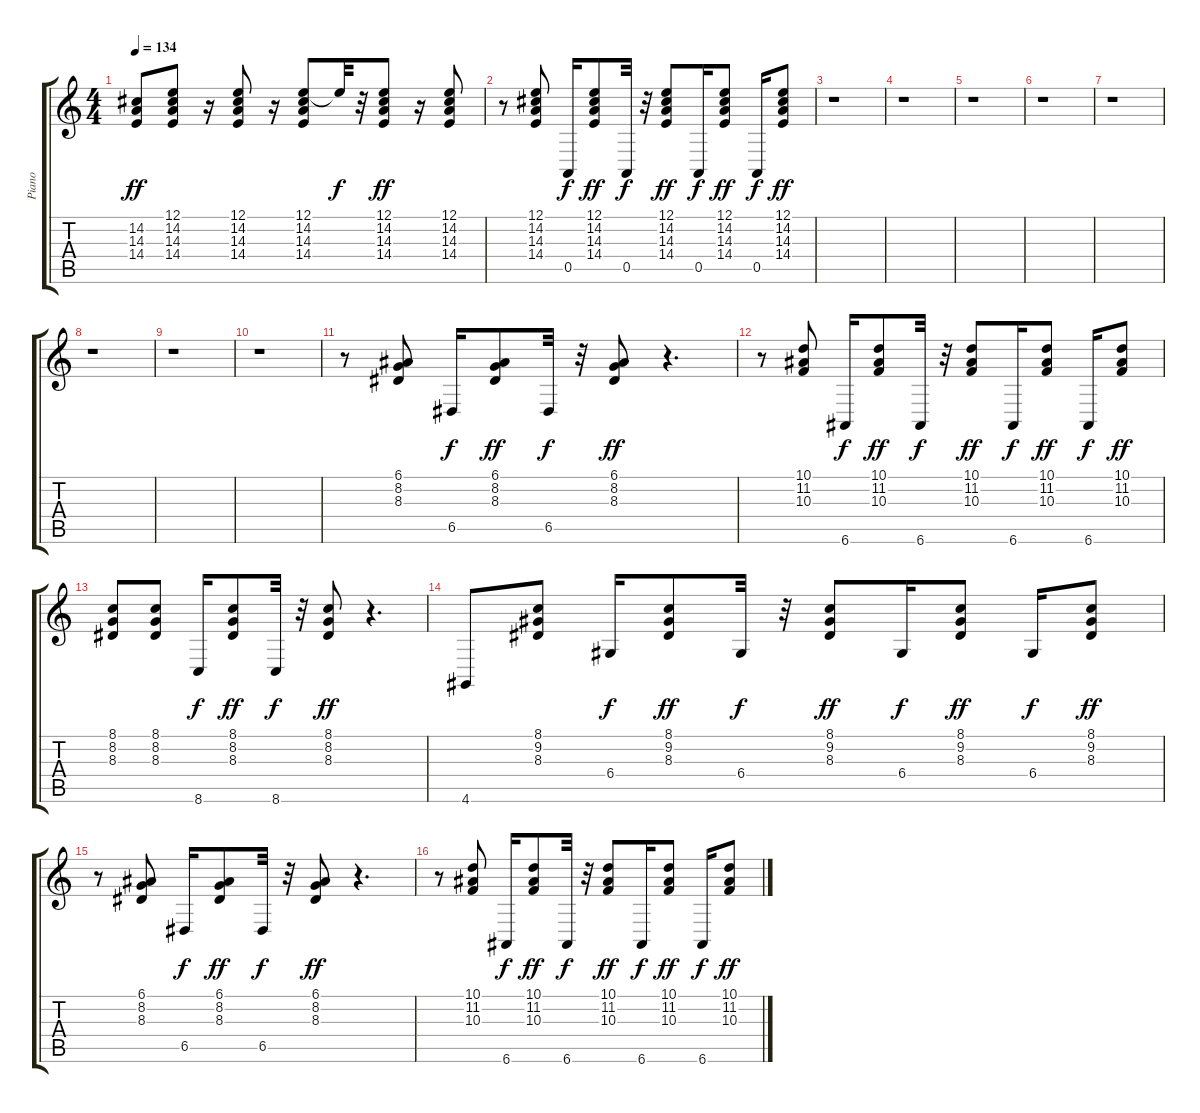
\track ("Piano" "Piano") {instrument brightacousticpiano}
\staff {score tabs}
\tuning (E4 B3 G3 D3 A2 E2) {hide}
\ts (4 4)
\tempo 134
\clef g2
\ks c
(14.2 14.3 14.4).8{dy ff} (12.1 14.2 14.3 14.4).8 r.16 (12.1 14.2 14.3 14.4).8 r.16 (12.1 14.2 14.3 14.4).8 12.1{t}.32{dy f} r.32 (12.1 14.2 14.3 14.4).8{dy ff} r.16 (12.1 14.2 14.3 14.4).8 |
r.8 (12.1 14.2 14.3 14.4).8 0.5.16{dy f} (12.1 14.2 14.3 14.4).8{dy ff} 0.5.32{dy f} r.32 (12.1 14.2 14.3 14.4).8{dy ff} 0.5.16{dy f} (12.1 14.2 14.3 14.4).8{dy ff} 0.5.16{dy f} (12.1 14.2 14.3 14.4).8{dy ff} |
r.1 |
r.1 |
r.1 |
r.1 |
r.1 |
r.1 |
r.1 |
r.1 |
r.8 (6.1 8.2 8.3).8 6.5.16{dy f} (6.1 8.2 8.3).8{dy ff} 6.5.32{dy f} r.32 (6.1 8.2 8.3).8{dy ff} r.4{d} |
r.8 (10.1 11.2 10.3).8 6.6.16{dy f} (10.1 11.2 10.3).8{dy ff} 6.6.32{dy f} r.32 (10.1 11.2 10.3).8{dy ff} 6.6.16{dy f} (10.1 11.2 10.3).8{dy ff} 6.6.16{dy f} (10.1 11.2 10.3).8{dy ff} |
(8.1 8.2 8.3).8 (8.1 8.2 8.3).8 8.6.16{dy f} (8.1 8.2 8.3).8{dy ff} 8.6.32{dy f} r.32 (8.1 8.2 8.3).8{dy ff} r.4{d} |
4.6.8 (8.1 9.2 8.3).8 6.4.16{dy f} (8.1 9.2 8.3).8{dy ff} 6.4.32{dy f} r.32 (8.1 9.2 8.3).8{dy ff} 6.4.16{dy f} (8.1 9.2 8.3).8{dy ff} 6.4.16{dy f} (8.1 9.2 8.3).8{dy ff} |
r.8 (6.1 8.2 8.3).8 6.5.16{dy f} (6.1 8.2 8.3).8{dy ff} 6.5.32{dy f} r.32 (6.1 8.2 8.3).8{dy ff} r.4{d} |
r.8 (10.1 11.2 10.3).8 6.6.16{dy f} (10.1 11.2 10.3).8{dy ff} 6.6.32{dy f} r.32 (10.1 11.2 10.3).8{dy ff} 6.6.16{dy f} (10.1 11.2 10.3).8{dy ff} 6.6.16{dy f} (10.1 11.2 10.3).8{dy ff}
